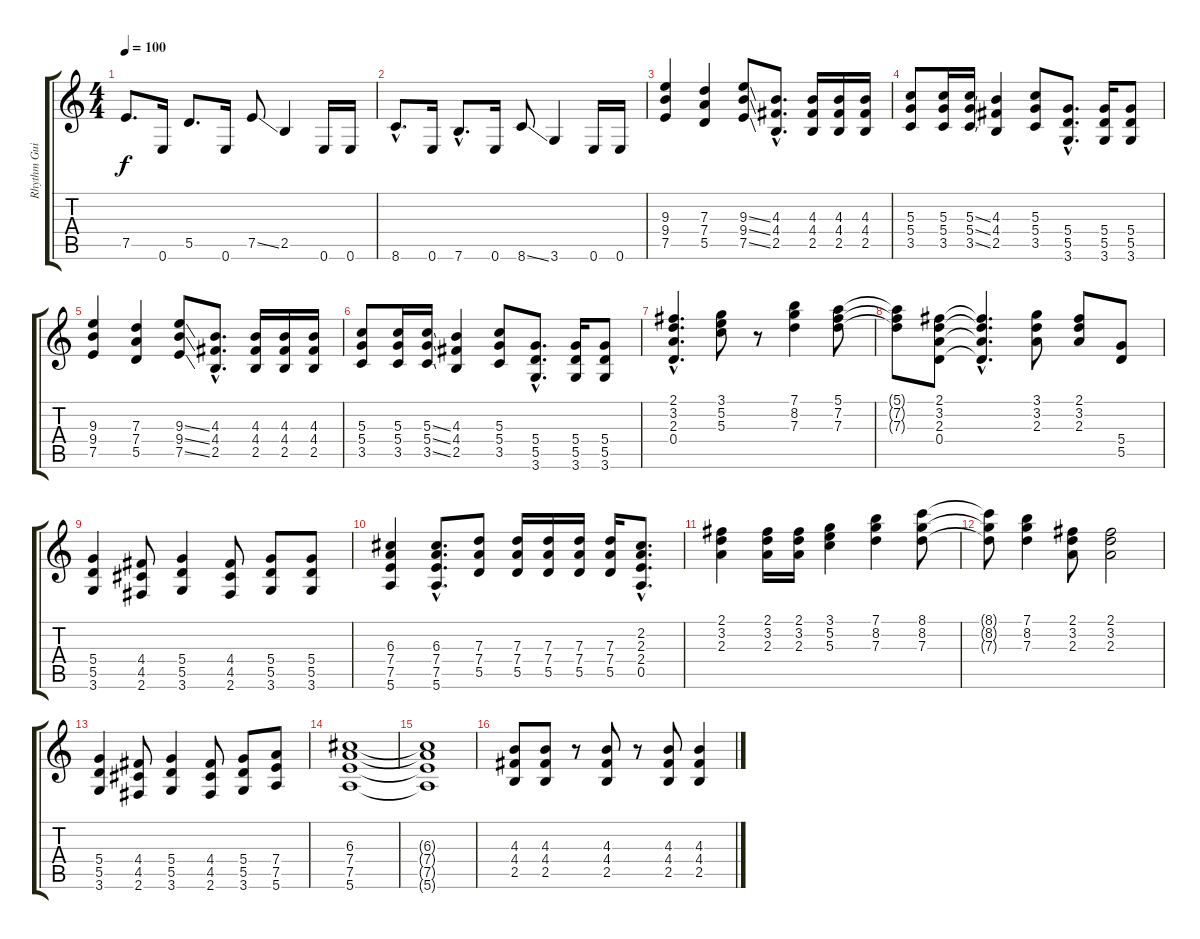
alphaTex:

\track ("Rhythm Guitar" "Rhythm Gui") {instrument distortionguitar}
\staff {score tabs}
\tuning (E4 B3 G3 D3 A2 E2) {hide}
\ts (4 4)
\tempo 100
\clef g2
\ks c
7.5.8{d dy f} 0.6.16 5.5.8{d} 0.6.16 7.5{ss}.8 2.5.4 0.6.16 0.6.16 |
8.6{hac}.8{d} 0.6.16 7.6{hac}.8{d} 0.6.16 8.6{ss}.8 3.6.4 0.6.16 0.6.16 |
(9.3 9.4 7.5).4 (7.3 7.4 5.5).4 (9.3{ss} 9.4{ss} 7.5{ss}).8 (4.3{hac} 4.4{hac} 2.5{hac}).8{d} (4.3 4.4 2.5).16 (4.3 4.4 2.5).16 (4.3 4.4 2.5).16 |
(5.3 5.4 3.5).8 (5.3 5.4 3.5).16 (5.3{ss} 5.4{ss} 3.5{ss}).16 (4.3 4.4 2.5).4 (5.3 5.4 3.5).8 (5.4{hac} 5.5{hac} 3.6{hac}).8{d} (5.4 5.5 3.6).16 (5.4 5.5 3.6).8 |
(9.3 9.4 7.5).4 (7.3 7.4 5.5).4 (9.3{ss} 9.4{ss} 7.5{ss}).8 (4.3{hac} 4.4{hac} 2.5{hac}).8{d} (4.3 4.4 2.5).16 (4.3 4.4 2.5).16 (4.3 4.4 2.5).16 |
(5.3 5.4 3.5).8 (5.3 5.4 3.5).16 (5.3{ss} 5.4{ss} 3.5{ss}).16 (4.3 4.4 2.5).4 (5.3 5.4 3.5).8 (5.4{hac} 5.5{hac} 3.6{hac}).8{d} (5.4 5.5 3.6).16 (5.4 5.5 3.6).8 |
(2.1{hac} 3.2{hac} 2.3{hac} 0.4{hac}).4{d} (3.1 5.2 5.3).8 r.8 (7.1 8.2 7.3).4 (5.1 7.2 7.3).8 |
(5.1{t} 7.2{t} 7.3{t}).8 (2.1 3.2 2.3 0.4).8 (2.1{hac t} 3.2{hac t} 2.3{hac t} 0.4{hac t}).4{d} (3.1 3.2 2.3).8 (2.1 3.2 2.3).8 (5.4 5.5).8 |
(5.4 5.5 3.6).4 (4.4 4.5 2.6).8 (5.4 5.5 3.6).4 (4.4 4.5 2.6).8 (5.4 5.5 3.6).8 (5.4 5.5 3.6).8 |
(6.3 7.4 7.5 5.6).4 (6.3{hac} 7.4{hac} 7.5{hac} 5.6{hac}).8{d} (7.3 7.4 5.5).8 (7.3 7.4 5.5).16 (7.3 7.4 5.5).16 (7.3 7.4 5.5).16 (7.3 7.4 5.5).16 (2.2{hac} 2.3{hac} 2.4{hac} 0.5{hac}).8{d} |
(2.1 3.2 2.3).4 (2.1 3.2 2.3).16 (2.1 3.2 2.3).16 (3.1 5.2 5.3).4 (7.1 8.2 7.3).4 (8.1 8.2 7.3).8 |
(8.1{t} 8.2{t} 7.3{t}).8 (7.1 8.2 7.3).4 (2.1 3.2 2.3).8 (2.1 3.2 2.3).2 |
(5.4 5.5 3.6).4 (4.4 4.5 2.6).8 (5.4 5.5 3.6).4 (4.4 4.5 2.6).8 (5.4 5.5 3.6).8 (7.4 7.5 5.6).8 |
(6.3 7.4 7.5 5.6).1 |
(6.3{t} 7.4{t} 7.5{t} 5.6{t}).1 |
(4.3 4.4 2.5).8 (4.3 4.4 2.5).8 r.8 (4.3 4.4 2.5).8 r.8 (4.3 4.4 2.5).8 (4.3 4.4 2.5).4
